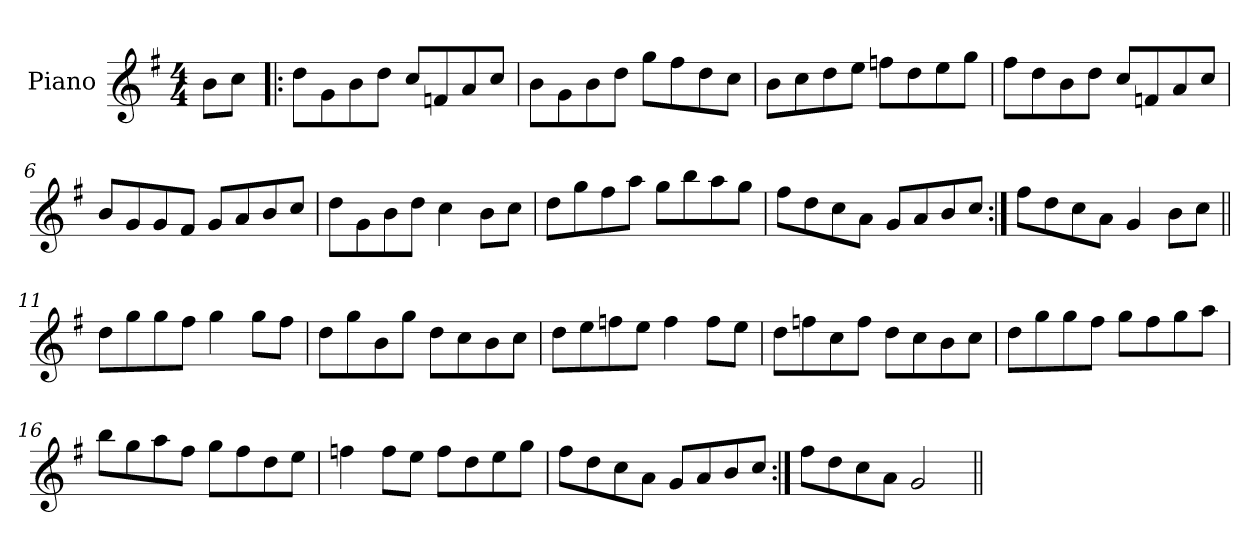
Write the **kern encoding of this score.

**kern
*part1
*staff1
*I"Piano
*I'Pno
*clefG2
*k[f#]
*G:
*M4/4
=1
8b\L
8cc\J
=2!|:
8dd\L
8g\
8b\
8dd\J
8cc/L
8fn/
8a/
8cc/J
=3
8b\L
8g\
8b\
8dd\J
8gg\L
8ff#\
8dd\
8cc\J
=4
8b\L
8cc\
8dd\
8ee\J
8ffn\L
8dd\
8ee\
8gg\J
=5
8ff#\L
8dd\
8b\
8dd\J
8cc/L
8fn/
8a/
8cc/J
=6
8b/L
8g/
8g/
8f#/J
8g/L
8a/
8b/
8cc/J
=7
8dd\L
8g\
8b\
8dd\J
4cc\
8b\L
8cc\J
=8
8dd\L
8gg\
8ff#\
8aa\J
8gg\L
8bb\
8aa\
8gg\J
=9
8ff#\L
8dd\
8cc\
8a\J
8g/L
8a/
8b/
8cc/J
=10:|!
8ff#\L
8dd\
8cc\
8a\J
4g/
8b\L
8cc\J
=11||
8dd\L
8gg\
8gg\
8ff#\J
4gg\
8gg\L
8ff#\J
=12
8dd\L
8gg\
8b\
8gg\J
8dd\L
8cc\
8b\
8cc\J
=13
8dd\L
8ee\
8ffn\
8ee\J
4ff\
8ff\L
8ee\J
=14
8dd\L
8ffn\
8cc\
8ff\J
8dd\L
8cc\
8b\
8cc\J
=15
8dd\L
8gg\
8gg\
8ff#\J
8gg\L
8ff#\
8gg\
8aa\J
=16
8bb\L
8gg\
8aa\
8ff#\J
8gg\L
8ff#\
8dd\
8ee\J
=17
4ffn\
8ff\L
8ee\J
8ff\L
8dd\
8ee\
8gg\J
=18
8ff#\L
8dd\
8cc\
8a\J
8g/L
8a/
8b/
8cc/J
=19:|!
8ff#\L
8dd\
8cc\
8a\J
2g/
=||
*-
